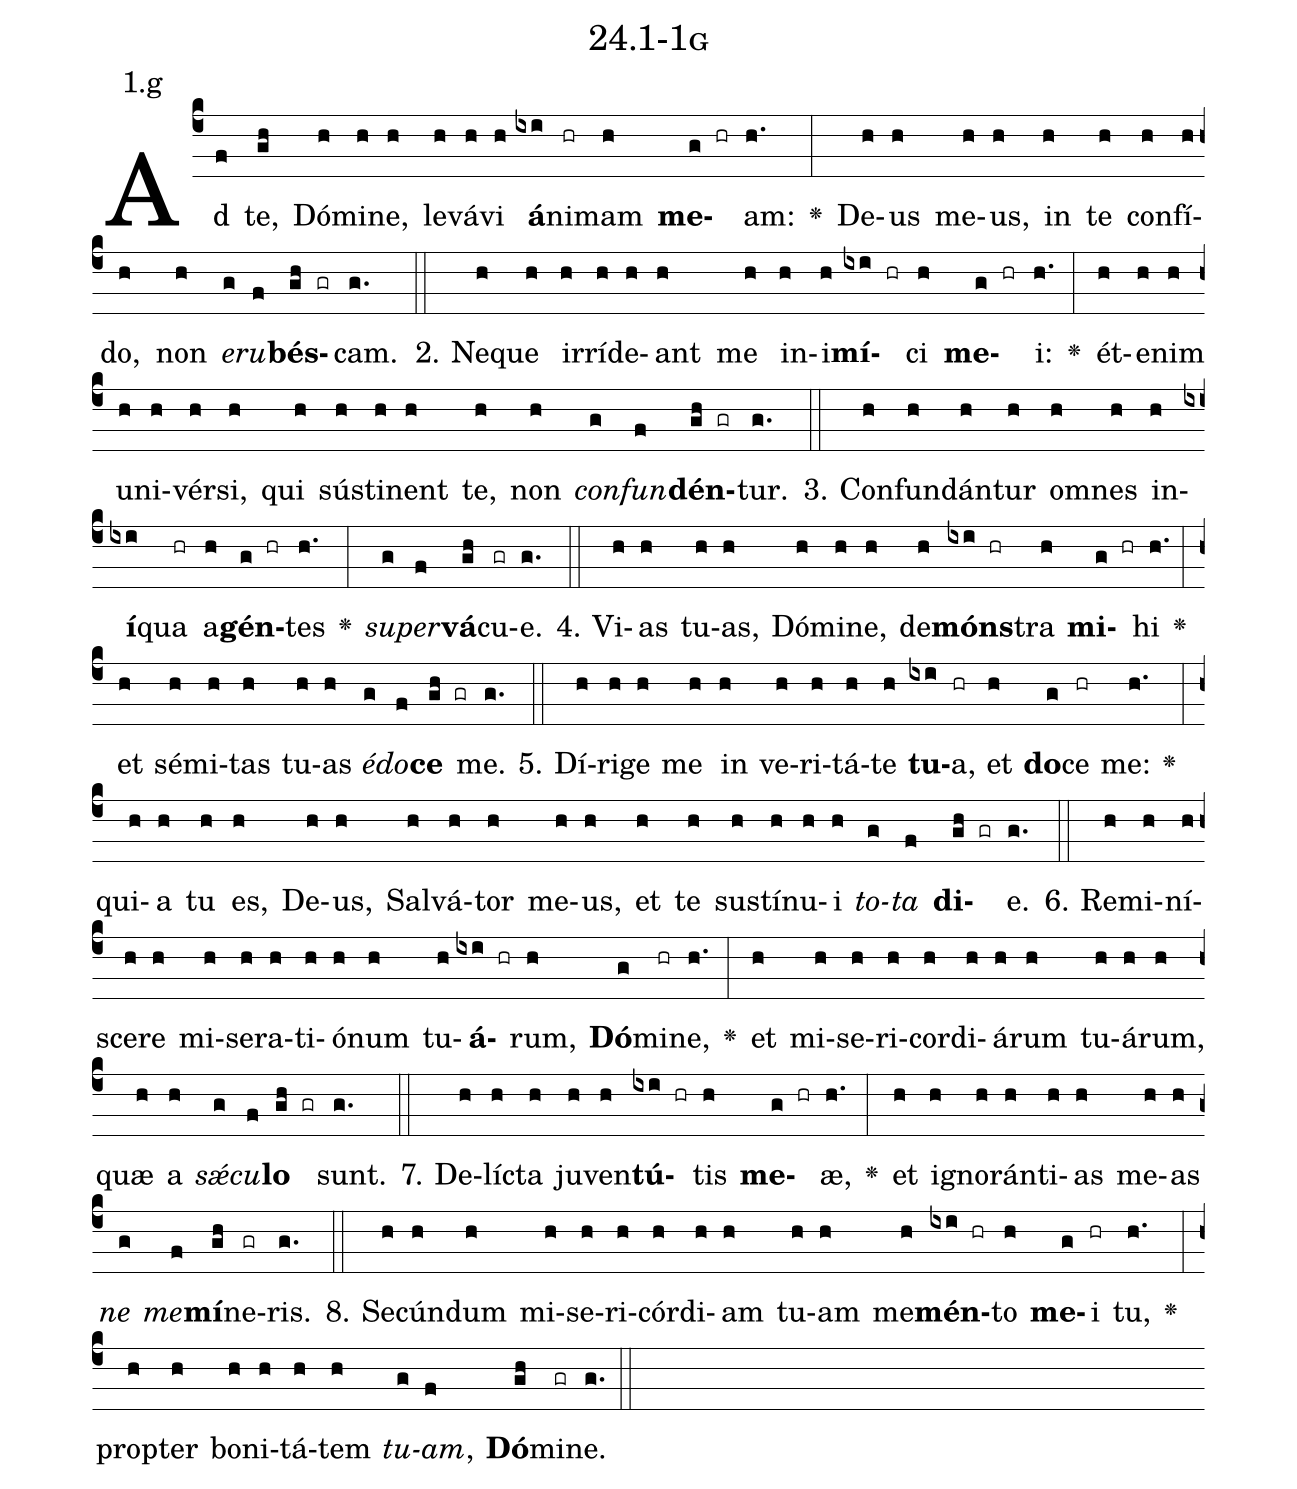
name: 24.1-1g;
annotation: 1.g;
%%
(c4)Ad(f) te,(gh) Dó(h)mi(h)ne,(h) le(h)vá(h)vi(h) <b>á</b>(ixi)ni(hr)mam(h) <b>me</b>(g hr)am:(h.) <v>\greheightstar</v>(:) De(h)us(h) me(h)us,(h) in(h) te(h) con(h)fí(h)do,(h) non(h) <i>e</i>(g)<i>ru</i>(f)<b>bés</b>(gh gr)cam.(g.) (::)
2. Ne(h)que(h) ir(h)rí(h)de(h)ant(h) me(h) in(h)i(h)<b>mí</b>(ixi hr)ci(h) <b>me</b>(g hr)i:(h.) <v>\greheightstar</v>(:) ét(h)e(h)nim(h) u(h)ni(h)vér(h)si,(h) qui(h) sús(h)ti(h)nent(h) te,(h) non(h) <i>con</i>(g)<i>fun</i>(f)<b>dén</b>(gh gr)tur.(g.) (::)
3. Con(h)fun(h)dán(h)tur(h) om(h)nes(h) in(h)<b>í</b>(ixi)qua(hr) a(h)<b>gén</b>(g hr)tes(h.) <v>\greheightstar</v>(:) <i>su</i>(g)<i>per</i>(f)<b>vá</b>(gh)cu(gr)e.(g.) (::)
4. Vi(h)as(h) tu(h)as,(h) Dó(h)mi(h)ne,(h) de(h)<b>móns</b>(ixi hr)tra(h) <b>mi</b>(g hr)hi(h.) <v>\greheightstar</v>(:) et(h) sé(h)mi(h)tas(h) tu(h)as(h) <i>é</i>(g)<i>do</i>(f)<b>ce</b>(gh gr) me.(g.) (::)
5. Dí(h)ri(h)ge(h) me(h) in(h) ve(h)ri(h)tá(h)te(h) <b>tu</b>(ixi)a,(hr) et(h) <b>do</b>(g)ce(hr) me:(h.) <v>\greheightstar</v>(:) qui(h)a(h) tu(h) es,(h) De(h)us,(h) Sal(h)vá(h)tor(h) me(h)us,(h) et(h) te(h) sus(h)tí(h)nu(h)i(h) <i>to</i>(g)<i>ta</i>(f) <b>di</b>(gh gr)e.(g.) (::)
6. Re(h)mi(h)ní(h)sce(h)re(h) mi(h)se(h)ra(h)ti(h)ó(h)num(h) tu(h)<b>á</b>(ixi hr)rum,(h) <b>Dó</b>(g)mi(hr)ne,(h.) <v>\greheightstar</v>(:) et(h) mi(h)se(h)ri(h)cor(h)di(h)á(h)rum(h) tu(h)á(h)rum,(h) quæ(h) a(h) <i>sǽ</i>(g)<i>cu</i>(f)<b>lo</b>(gh gr) sunt.(g.) (::)
7. De(h)líc(h)ta(h) ju(h)ven(h)<b>tú</b>(ixi hr)tis(h) <b>me</b>(g hr)æ,(h.) <v>\greheightstar</v>(:) et(h) i(h)gno(h)rán(h)ti(h)as(h) me(h)as(h) <i>ne</i>(g) <i>me</i>(f)<b>mí</b>(gh)ne(gr)ris.(g.) (::)
8. Se(h)cún(h)dum(h) mi(h)se(h)ri(h)cór(h)di(h)am(h) tu(h)am(h) me(h)<b>mén</b>(ixi hr)to(h) <b>me</b>(g)i(hr) tu,(h.) <v>\greheightstar</v>(:) prop(h)ter(h) bo(h)ni(h)tá(h)tem(h) <i>tu</i>(g)<i>am</i>,(f) <b>Dó</b>(gh)mi(gr)ne.(g.) (::)
